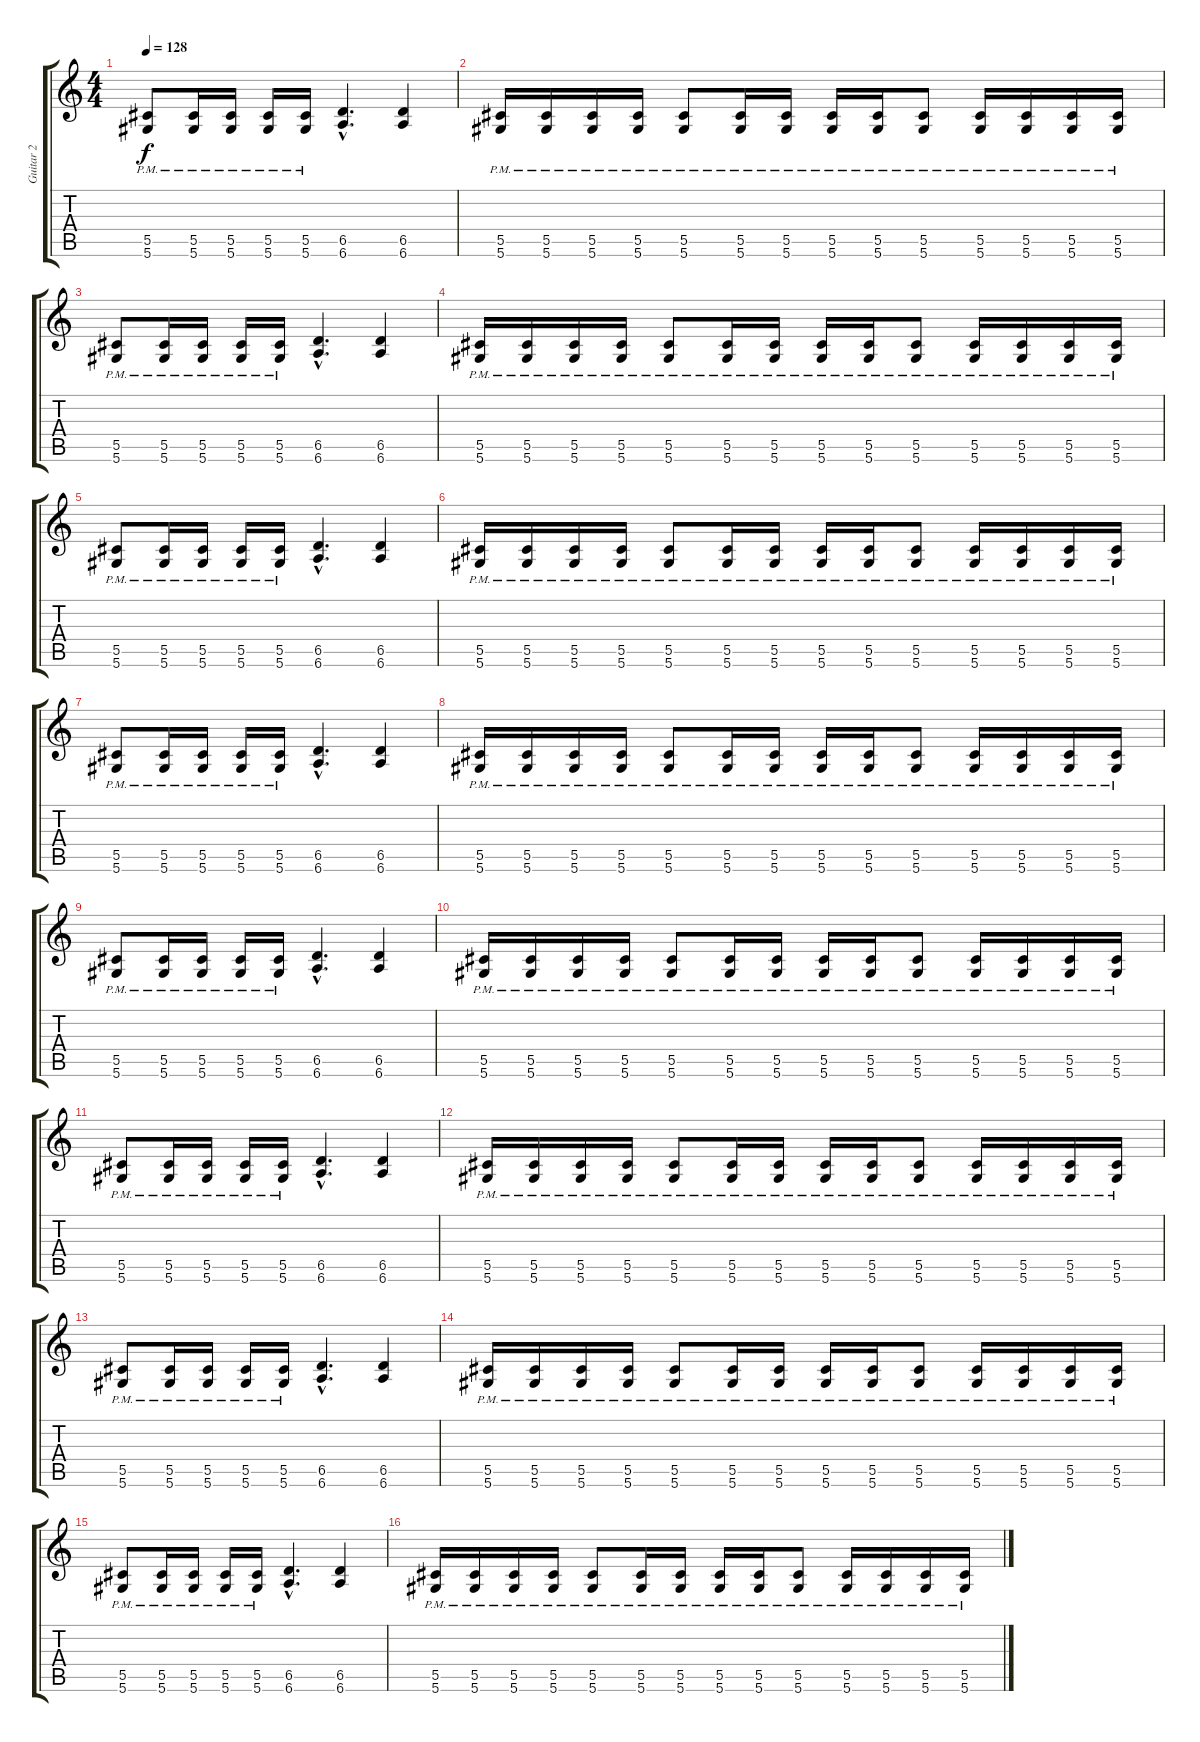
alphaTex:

\track ("Guitar 2" "Guitar 2") {instrument overdrivenguitar}
\staff {score tabs}
\tuning (Eb4 Bb3 Gb3 Db3 Ab2 Eb2) {hide}
\ts (4 4)
\tempo 128
\clef g2
\ks c
(5.5{pm} 5.6{pm}).8{dy f} (5.5{pm} 5.6{pm}).16 (5.5{pm} 5.6{pm}).16 (5.5{pm} 5.6{pm}).16 (5.5{pm} 5.6{pm}).16 (6.5{hac} 6.6{hac}).4{d} (6.5 6.6).4 |
(5.5{pm} 5.6{pm}).16 (5.5{pm} 5.6{pm}).16 (5.5{pm} 5.6{pm}).16 (5.5{pm} 5.6{pm}).16 (5.5{pm} 5.6{pm}).8 (5.5{pm} 5.6{pm}).16 (5.5{pm} 5.6{pm}).16 (5.5{pm} 5.6{pm}).16 (5.5{pm} 5.6{pm}).16 (5.5{pm} 5.6{pm}).8 (5.5{pm} 5.6{pm}).16 (5.5{pm} 5.6{pm}).16 (5.5{pm} 5.6{pm}).16 (5.5{pm} 5.6{pm}).16 |
(5.5{pm} 5.6{pm}).8 (5.5{pm} 5.6{pm}).16 (5.5{pm} 5.6{pm}).16 (5.5{pm} 5.6{pm}).16 (5.5{pm} 5.6{pm}).16 (6.5{hac} 6.6{hac}).4{d} (6.5 6.6).4 |
(5.5{pm} 5.6{pm}).16 (5.5{pm} 5.6{pm}).16 (5.5{pm} 5.6{pm}).16 (5.5{pm} 5.6{pm}).16 (5.5{pm} 5.6{pm}).8 (5.5{pm} 5.6{pm}).16 (5.5{pm} 5.6{pm}).16 (5.5{pm} 5.6{pm}).16 (5.5{pm} 5.6{pm}).16 (5.5{pm} 5.6{pm}).8 (5.5{pm} 5.6{pm}).16 (5.5{pm} 5.6{pm}).16 (5.5{pm} 5.6{pm}).16 (5.5{pm} 5.6{pm}).16 |
(5.5{pm} 5.6{pm}).8 (5.5{pm} 5.6{pm}).16 (5.5{pm} 5.6{pm}).16 (5.5{pm} 5.6{pm}).16 (5.5{pm} 5.6{pm}).16 (6.5{hac} 6.6{hac}).4{d} (6.5 6.6).4 |
(5.5{pm} 5.6{pm}).16 (5.5{pm} 5.6{pm}).16 (5.5{pm} 5.6{pm}).16 (5.5{pm} 5.6{pm}).16 (5.5{pm} 5.6{pm}).8 (5.5{pm} 5.6{pm}).16 (5.5{pm} 5.6{pm}).16 (5.5{pm} 5.6{pm}).16 (5.5{pm} 5.6{pm}).16 (5.5{pm} 5.6{pm}).8 (5.5{pm} 5.6{pm}).16 (5.5{pm} 5.6{pm}).16 (5.5{pm} 5.6{pm}).16 (5.5{pm} 5.6{pm}).16 |
(5.5{pm} 5.6{pm}).8 (5.5{pm} 5.6{pm}).16 (5.5{pm} 5.6{pm}).16 (5.5{pm} 5.6{pm}).16 (5.5{pm} 5.6{pm}).16 (6.5{hac} 6.6{hac}).4{d} (6.5 6.6).4 |
(5.5{pm} 5.6{pm}).16 (5.5{pm} 5.6{pm}).16 (5.5{pm} 5.6{pm}).16 (5.5{pm} 5.6{pm}).16 (5.5{pm} 5.6{pm}).8 (5.5{pm} 5.6{pm}).16 (5.5{pm} 5.6{pm}).16 (5.5{pm} 5.6{pm}).16 (5.5{pm} 5.6{pm}).16 (5.5{pm} 5.6{pm}).8 (5.5{pm} 5.6{pm}).16 (5.5{pm} 5.6{pm}).16 (5.5{pm} 5.6{pm}).16 (5.5{pm} 5.6{pm}).16 |
(5.5{pm} 5.6{pm}).8 (5.5{pm} 5.6{pm}).16 (5.5{pm} 5.6{pm}).16 (5.5{pm} 5.6{pm}).16 (5.5{pm} 5.6{pm}).16 (6.5{hac} 6.6{hac}).4{d} (6.5 6.6).4 |
(5.5{pm} 5.6{pm}).16 (5.5{pm} 5.6{pm}).16 (5.5{pm} 5.6{pm}).16 (5.5{pm} 5.6{pm}).16 (5.5{pm} 5.6{pm}).8 (5.5{pm} 5.6{pm}).16 (5.5{pm} 5.6{pm}).16 (5.5{pm} 5.6{pm}).16 (5.5{pm} 5.6{pm}).16 (5.5{pm} 5.6{pm}).8 (5.5{pm} 5.6{pm}).16 (5.5{pm} 5.6{pm}).16 (5.5{pm} 5.6{pm}).16 (5.5{pm} 5.6{pm}).16 |
(5.5{pm} 5.6{pm}).8 (5.5{pm} 5.6{pm}).16 (5.5{pm} 5.6{pm}).16 (5.5{pm} 5.6{pm}).16 (5.5{pm} 5.6{pm}).16 (6.5{hac} 6.6{hac}).4{d} (6.5 6.6).4 |
(5.5{pm} 5.6{pm}).16 (5.5{pm} 5.6{pm}).16 (5.5{pm} 5.6{pm}).16 (5.5{pm} 5.6{pm}).16 (5.5{pm} 5.6{pm}).8 (5.5{pm} 5.6{pm}).16 (5.5{pm} 5.6{pm}).16 (5.5{pm} 5.6{pm}).16 (5.5{pm} 5.6{pm}).16 (5.5{pm} 5.6{pm}).8 (5.5{pm} 5.6{pm}).16 (5.5{pm} 5.6{pm}).16 (5.5{pm} 5.6{pm}).16 (5.5{pm} 5.6{pm}).16 |
(5.5{pm} 5.6{pm}).8 (5.5{pm} 5.6{pm}).16 (5.5{pm} 5.6{pm}).16 (5.5{pm} 5.6{pm}).16 (5.5{pm} 5.6{pm}).16 (6.5{hac} 6.6{hac}).4{d} (6.5 6.6).4 |
(5.5{pm} 5.6{pm}).16 (5.5{pm} 5.6{pm}).16 (5.5{pm} 5.6{pm}).16 (5.5{pm} 5.6{pm}).16 (5.5{pm} 5.6{pm}).8 (5.5{pm} 5.6{pm}).16 (5.5{pm} 5.6{pm}).16 (5.5{pm} 5.6{pm}).16 (5.5{pm} 5.6{pm}).16 (5.5{pm} 5.6{pm}).8 (5.5{pm} 5.6{pm}).16 (5.5{pm} 5.6{pm}).16 (5.5{pm} 5.6{pm}).16 (5.5{pm} 5.6{pm}).16 |
(5.5{pm} 5.6{pm}).8 (5.5{pm} 5.6{pm}).16 (5.5{pm} 5.6{pm}).16 (5.5{pm} 5.6{pm}).16 (5.5{pm} 5.6{pm}).16 (6.5{hac} 6.6{hac}).4{d} (6.5 6.6).4 |
(5.5{pm} 5.6{pm}).16 (5.5{pm} 5.6{pm}).16 (5.5{pm} 5.6{pm}).16 (5.5{pm} 5.6{pm}).16 (5.5{pm} 5.6{pm}).8 (5.5{pm} 5.6{pm}).16 (5.5{pm} 5.6{pm}).16 (5.5{pm} 5.6{pm}).16 (5.5{pm} 5.6{pm}).16 (5.5{pm} 5.6{pm}).8 (5.5{pm} 5.6{pm}).16 (5.5{pm} 5.6{pm}).16 (5.5{pm} 5.6{pm}).16 (5.5{pm} 5.6{pm}).16
